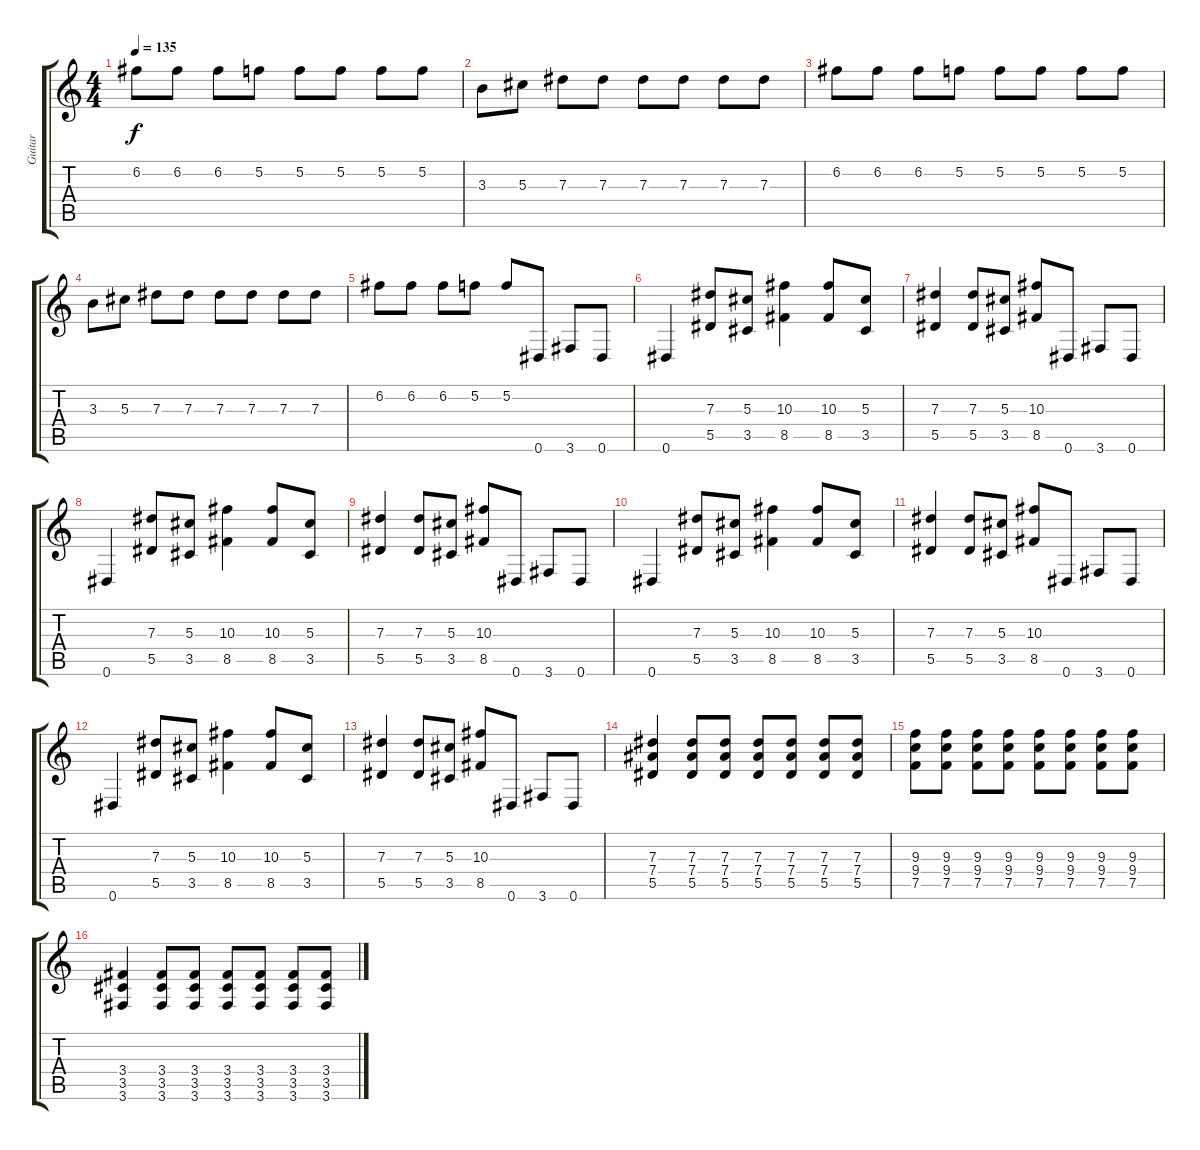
\track ("Guitar" "Guitar") {instrument distortionguitar}
\staff {score tabs}
\tuning (F4 C4 Ab3 Eb3 Bb2 Eb2) {hide}
\ts (4 4)
\tempo 135
\clef g2
\ks c
6.2.8{dy f} 6.2.8 6.2.8 5.2.8 5.2.8 5.2.8 5.2.8 5.2.8 |
3.3.8 5.3.8 7.3.8 7.3.8 7.3.8 7.3.8 7.3.8 7.3.8 |
6.2.8 6.2.8 6.2.8 5.2.8 5.2.8 5.2.8 5.2.8 5.2.8 |
3.3.8 5.3.8 7.3.8 7.3.8 7.3.8 7.3.8 7.3.8 7.3.8 |
6.2.8 6.2.8 6.2.8 5.2.8 5.2.8 0.6.8 3.6.8 0.6.8 |
0.6.4 (7.3 5.5).8 (5.3 3.5).8 (10.3 8.5).4 (10.3 8.5).8 (5.3 3.5).8 |
(7.3 5.5).4 (7.3 5.5).8 (5.3 3.5).8 (10.3 8.5).8 0.6.8 3.6.8 0.6.8 |
0.6.4 (7.3 5.5).8 (5.3 3.5).8 (10.3 8.5).4 (10.3 8.5).8 (5.3 3.5).8 |
(7.3 5.5).4 (7.3 5.5).8 (5.3 3.5).8 (10.3 8.5).8 0.6.8 3.6.8 0.6.8 |
0.6.4 (7.3 5.5).8 (5.3 3.5).8 (10.3 8.5).4 (10.3 8.5).8 (5.3 3.5).8 |
(7.3 5.5).4 (7.3 5.5).8 (5.3 3.5).8 (10.3 8.5).8 0.6.8 3.6.8 0.6.8 |
0.6.4 (7.3 5.5).8 (5.3 3.5).8 (10.3 8.5).4 (10.3 8.5).8 (5.3 3.5).8 |
(7.3 5.5).4 (7.3 5.5).8 (5.3 3.5).8 (10.3 8.5).8 0.6.8 3.6.8 0.6.8 |
(7.3 7.4 5.5).4 (7.3 7.4 5.5).8 (7.3 7.4 5.5).8 (7.3 7.4 5.5).8 (7.3 7.4 5.5).8 (7.3 7.4 5.5).8 (7.3 7.4 5.5).8 |
(9.3 9.4 7.5).8 (9.3 9.4 7.5).8 (9.3 9.4 7.5).8 (9.3 9.4 7.5).8 (9.3 9.4 7.5).8 (9.3 9.4 7.5).8 (9.3 9.4 7.5).8 (9.3 9.4 7.5).8 |
(3.4 3.5 3.6).4 (3.4 3.5 3.6).8 (3.4 3.5 3.6).8 (3.4 3.5 3.6).8 (3.4 3.5 3.6).8 (3.4 3.5 3.6).8 (3.4 3.5 3.6).8
